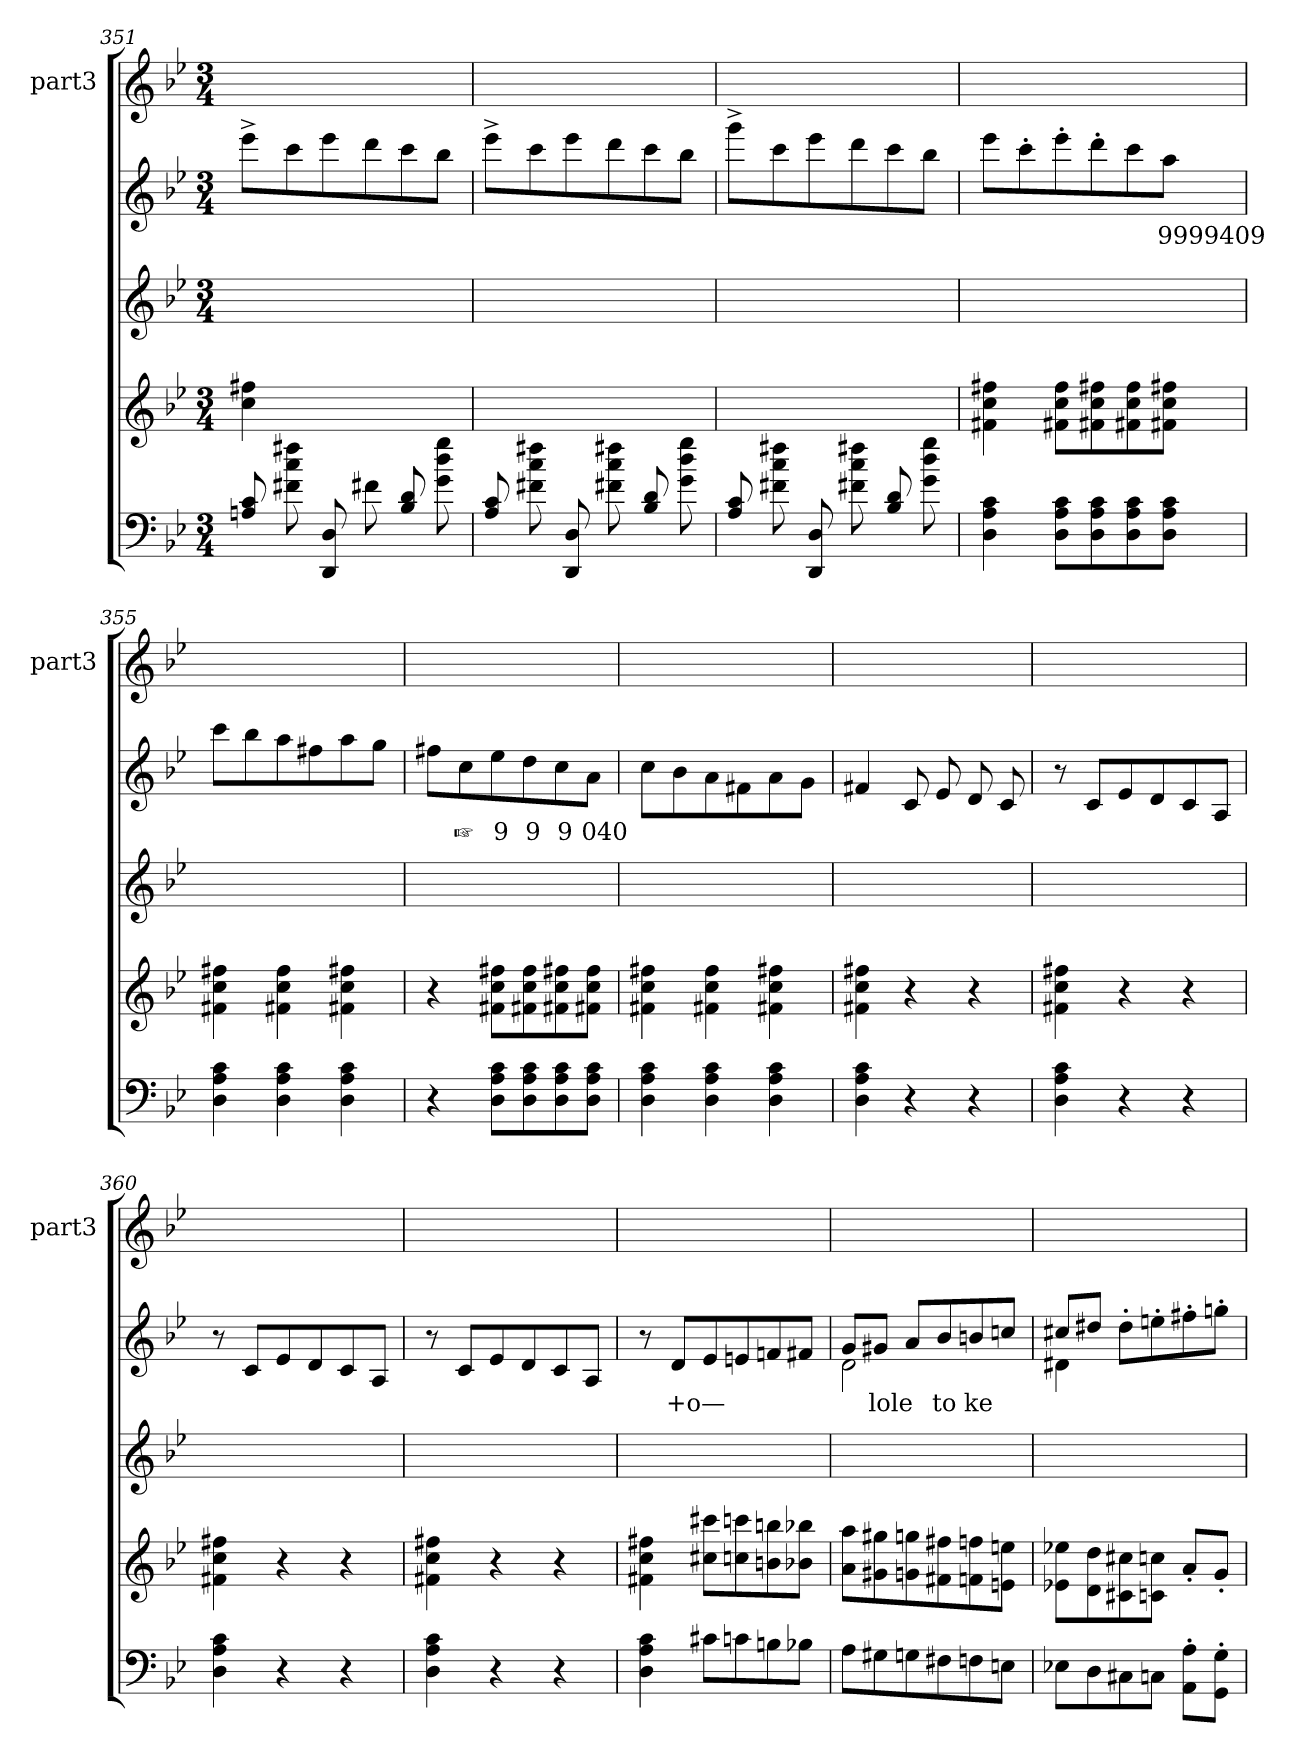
**kern	**kern	**kern	**kern	**text	**kern
*part3	*part3	*part2	*part2	*part2	*part1
*staff5	*staff4	*staff3	*staff2	*staff2	*staff1
*	*	*	*	*	*I"part3
*	*	*	*	*	*I'part3
*clefF4	*clefG2	*clefG2	*clefG2	*	*clefG2
*k[b-e-]	*k[b-e-]	*k[b-e-]	*k[b-e-]	*	*k[b-e-]
*M3/4	*M3/4	*M3/4	*M3/4	*	*M3/4
=351	=351	=351	=351	=351	=351
8ci/ 8Ani/	4ccj\ 4ff#Xj\	2.ryy	8eee-^>i\L	.	2.ryy
8f#Xi\ 8cci\ 8ff#Xi\	.	.	8ccci\	.	.
8Di/ 8DDi/	2ryy	.	8eee-i\	.	.
8f#Xi\	.	.	8dddi\	.	.
8di/ 8B-i/	.	.	8ccci\	.	.
8gi\ 8ddi\ 8ggi\	.	.	8bb-i\J	.	.
=352	=352	=352	=352	=352	=352
8ci/ 8Ai/	2.ryy	2.ryy	8eee-^>i\L	.	2.ryy
8f#Xi\ 8cci\ 8ff#Xi\	.	.	8ccci\	.	.
8Di/ 8DDi/	.	.	8eee-i\	.	.
8f#Xi\ 8cci\ 8ff#Xi\	.	.	8dddi\	.	.
8di/ 8B-i/	.	.	8ccci\	.	.
8gi\ 8ddi\ 8ggi\	.	.	8bb-i\J	.	.
=353	=353	=353	=353	=353	=353
8ci/ 8Ai/	2.ryy	2.ryy	8ggg^>i\L	.	2.ryy
8f#Xi\ 8cci\ 8ff#Xi\	.	.	8ccci\	.	.
8Di/ 8DDi/	.	.	8eee-i\	.	.
8f#Xi\ 8cci\ 8ff#Xi\	.	.	8dddi\	.	.
8di/ 8B-i/	.	.	8ccci\	.	.
8gi\ 8ddi\ 8ggi\	.	.	8bb-i\J	.	.
!!LO:PB:g=z
=354	=354	=354	=354	=354	=354
4Dj\ 4Aj\ 4cj\	4f#Xi\ 4cci\ 4ff#Xi\	2.ryy	8eee-i\L	.	2.ryy
.	.	.	8ccc'>i\	.	.
8Dj\ 8Aj\ 8cj\L	8f#Xi\ 8cci\ 8ff#i\L	.	8eee-'>i\	.	.
8Dj\ 8Aj\ 8cj\	8f#Xi\ 8cci\ 8ff#Xi\	.	8ddd'>i\	.	.
8Dj\ 8Aj\ 8cj\	8f#Xi\ 8cci\ 8ff#i\	.	8ccci\	.	.
8Dj\ 8Aj\ 8cj\J	8f#Xi\ 8cci\ 8ff#Xi\J	.	8aai\J	9999409	.
=355	=355	=355	=355	=355	=355
4Dj\ 4cj\ 4Aj\	4f#Xi\ 4cci\ 4ff#Xi\	2.ryy	8ccci\L	.	2.ryy
.	.	.	8bb-i\	.	.
4Dj\ 4Aj\ 4cj\	4f#Xi\ 4cci\ 4ff#i\	.	8aai\	.	.
.	.	.	8ff#Xi\	.	.
4Dj\ 4cj\ 4Aj\	4f#Xi\ 4cci\ 4ff#Xi\	.	8aai\	.	.
.	.	.	8ggi\J	.	.
=356	=356	=356	=356	=356	=356
4r	4r	2.ryy	8ff#Xi\L	.	2.ryy
.	.	.	8cci\	☞	.
8Dj\ 8cj\ 8Aj\L	8f#Xi\ 8cci\ 8ff#Xi\L	.	8ee-i\	9	.
8Dj\ 8Aj\ 8cj\	8f#Xi\ 8cci\ 8ff#i\	.	8ddi\	9	.
8Dj\ 8cj\ 8Aj\	8f#Xi\ 8cci\ 8ff#Xi\	.	8cci\	9	.
8Dj\ 8Aj\ 8cj\J	8f#Xi\ 8cci\ 8ff#i\J	.	8ai\J	040	.
=357	=357	=357	=357	=357	=357
4Dj\ 4Aj\ 4cj\	4f#Xi\ 4cci\ 4ff#Xi\	2.ryy	8cci\L	.	2.ryy
.	.	.	8b-i\	.	.
4Dj\ 4cj\ 4Aj\	4f#Xi\ 4cci\ 4ff#i\	.	8ai\	.	.
.	.	.	8f#Xi\	.	.
4Dj\ 4Aj\ 4cj\	4f#Xi\ 4cci\ 4ff#Xi\	.	8ai\	.	.
.	.	.	8gi\J	.	.
=358	=358	=358	=358	=358	=358
4Dj\ 4Aj\ 4cj\	4f#Xi\ 4cci\ 4ff#Xi\	2.ryy	4f#Xi/	.	2.ryy
4r	4r	.	8ci/	.	.
.	.	.	8e-i/	.	.
4r	4r	.	8di/	.	.
.	.	.	8ci/	.	.
=359	=359	=359	=359	=359	=359
4Dj\ 4Aj\ 4cj\	4f#Xi\ 4cci\ 4ff#Xi\	2.ryy	8r	.	2.ryy
.	.	.	8ci/L	.	.
4r	4r	.	8e-i/	.	.
.	.	.	8di/	.	.
4r	4r	.	8ci/	.	.
.	.	.	8Ai/J	.	.
=360	=360	=360	=360	=360	=360
4Dj\ 4Aj\ 4cj\	4f#Xi\ 4cci\ 4ff#Xi\	2.ryy	8r	.	2.ryy
.	.	.	8ci/L	.	.
4r	4r	.	8e-i/	.	.
.	.	.	8di/	.	.
4r	4r	.	8ci/	.	.
.	.	.	8Ai/J	.	.
!!LO:LB:g=z
=361	=361	=361	=361	=361	=361
4Dj\ 4Aj\ 4cj\	4f#Xi\ 4cci\ 4ff#Xi\	2.ryy	8r	.	2.ryy
.	.	.	8ci/L	.	.
4r	4r	.	8e-i/	.	.
.	.	.	8di/	.	.
4r	4r	.	8ci/	.	.
.	.	.	8Ai/J	.	.
=362	=362	=362	=362	=362	=362
4Dj\ 4Aj\ 4cj\	4f#Xi\ 4cci\ 4ff#Xi\	2.ryy	8r	.	2.ryy
.	.	.	8di/L	+o—	.
8c#Xj\L	8cc#Xi\ 8ccc#Xi\L	.	8e-i/	.	.
8cnj\	8ccni\ 8cccni\	.	8eni/	.	.
8Bnj\	8bni\ 8bbni\	.	8fni/	.	.
8B-Xj\J	8b-Xi\ 8bb-Xi\J	.	8f#Xi/J	.	.
=363	=363	=363	=363	=363	=363
*	*	*	*^	*	*
8Aj\L	8ai\ 8aai\L	2.ryy	8gi/L	2dj\	.	2.ryy
8G#Xj\	8g#Xi\ 8gg#Xi\	.	8g#Xi/J	.	lole	.
8Gnj\	8gni\ 8ggni\	.	8ai/L	.	.	.
8F#Xj\	8f#Xi\ 8ff#Xi\	.	8b-i/	.	to	.
8Fnj\	8fni\ 8ffni\	.	8bni/	4ryy	ke	.
8Enj\J	8eni\ 8eeni\J	.	8ccni/J	.	.	.
=364	=364	=364	=364	=364	=364	=364
8E-Xj\L	8e-Xi\ 8ee-Xi\L	2.ryy	8cc#Xi/L	4d#Xj\	.	2.ryy
8Dj\	8di\ 8ddi\	.	8dd#Xi/J	.	.	.
8C#Xj\	8c#Xi\ 8cc#Xi\	.	8dd#'>i\L	2ryy	.	.
8Cnj\J	8cni\ 8ccni\J	.	8een'>i\	.	.	.
8AAj'>\ 8Aj'>\L	8a'<i/L	.	8ff#X'>i\	.	.	.
8GGj'>\ 8Gj'>\J	8g'<i/J	.	8ggn'>i\J	.	.	.
*	*	*	*v	*v	*	*
=	=	=	=	=	=
*-	*-	*-	*-	*-	*-
